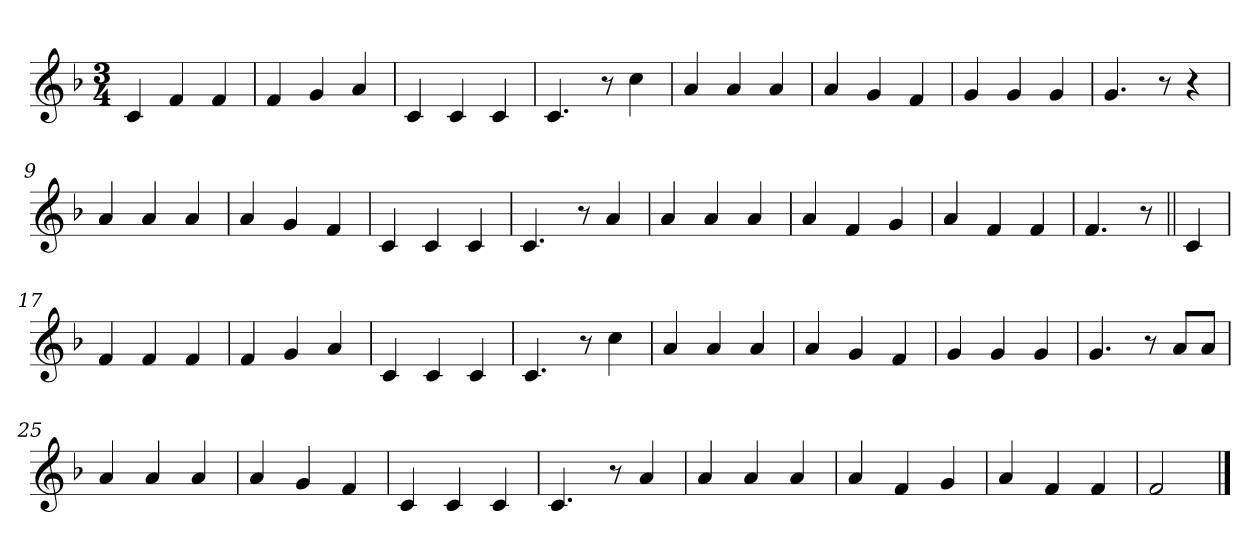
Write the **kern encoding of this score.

**kern
*part1
*staff1
*clefG2
*k[b-]
*F:
*M3/4
*MM144
=
4c
4f
4f
=2
4f
4g
4a
=3
4c
4c
4c
=4
4.c
8r
4cc
=5
4a
4a
4a
=6
4a
4g
4f
=7
4g
4g
4g
=8
4.g
8r
4r
=9
4a
4a
4a
=10
4a
4g
4f
=11
4c
4c
4c
=12
4.c
8r
4a
=13
4a
4a
4a
=14
4a
4f
4g
=15
4a
4f
4f
=16
4.f
8r
=||
4c
=17
4f
4f
4f
=18
4f
4g
4a
=19
4c
4c
4c
=20
4.c
8r
4cc
=21
4a
4a
4a
=22
4a
4g
4f
=23
4g
4g
4g
=24
4.g
8r
8a/L
8a/J
=25
4a
4a
4a
=26
4a
4g
4f
=27
4c
4c
4c
=28
4.c
8r
4a
=29
4a
4a
4a
=30
4a
4f
4g
=31
4a
4f
4f
=32
2f
==
*-
